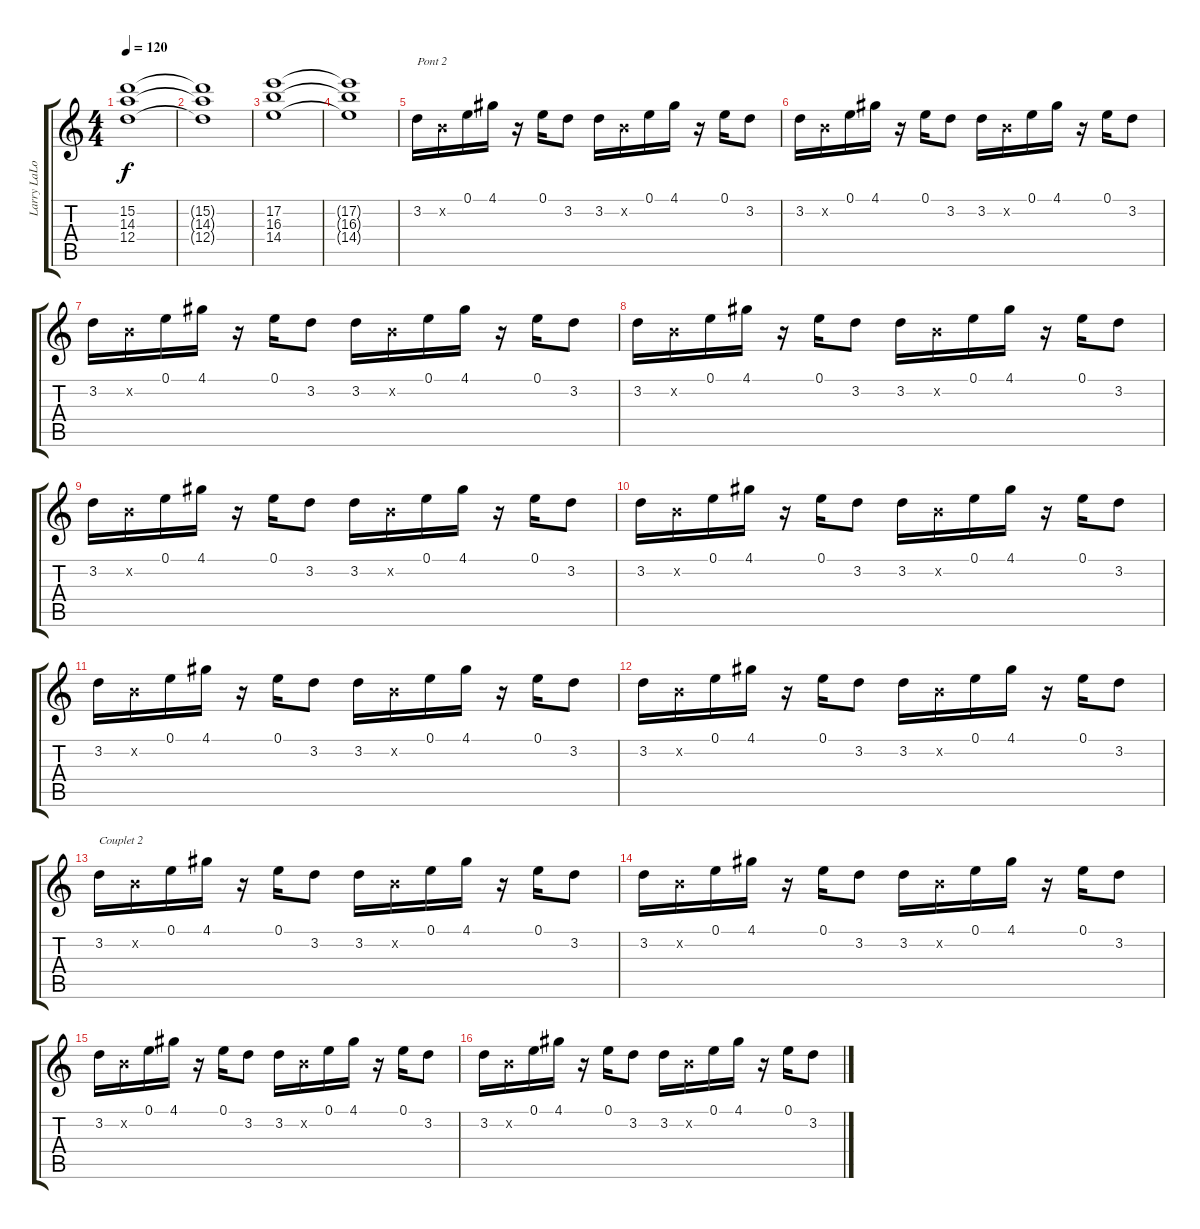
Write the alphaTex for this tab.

\track ("Larry LaLonde" "Larry LaLo") {instrument distortionguitar}
\staff {score tabs}
\tuning (E4 B3 G3 D3 A2 D2) {hide}
\ts (4 4)
\tempo 120
\clef g2
\ks c
(15.2 14.3 12.4).1{dy f} |
(15.2{t} 14.3{t} 12.4{t}).1 |
(17.2 16.3 14.4).1 |
(17.2{t} 16.3{t} 14.4{t}).1 |
3.2.16{txt "Pont 2"} 0.2{x}.16 0.1.16 4.1.16 r.16 0.1.16 3.2.8 3.2.16 0.2{x}.16 0.1.16 4.1.16 r.16 0.1.16 3.2.8 |
3.2.16 0.2{x}.16 0.1.16 4.1.16 r.16 0.1.16 3.2.8 3.2.16 0.2{x}.16 0.1.16 4.1.16 r.16 0.1.16 3.2.8 |
3.2.16 0.2{x}.16 0.1.16 4.1.16 r.16 0.1.16 3.2.8 3.2.16 0.2{x}.16 0.1.16 4.1.16 r.16 0.1.16 3.2.8 |
3.2.16 0.2{x}.16 0.1.16 4.1.16 r.16 0.1.16 3.2.8 3.2.16 0.2{x}.16 0.1.16 4.1.16 r.16 0.1.16 3.2.8 |
3.2.16 0.2{x}.16 0.1.16 4.1.16 r.16 0.1.16 3.2.8 3.2.16 0.2{x}.16 0.1.16 4.1.16 r.16 0.1.16 3.2.8 |
3.2.16 0.2{x}.16 0.1.16 4.1.16 r.16 0.1.16 3.2.8 3.2.16 0.2{x}.16 0.1.16 4.1.16 r.16 0.1.16 3.2.8 |
3.2.16 0.2{x}.16 0.1.16 4.1.16 r.16 0.1.16 3.2.8 3.2.16 0.2{x}.16 0.1.16 4.1.16 r.16 0.1.16 3.2.8 |
3.2.16 0.2{x}.16 0.1.16 4.1.16 r.16 0.1.16 3.2.8 3.2.16 0.2{x}.16 0.1.16 4.1.16 r.16 0.1.16 3.2.8 |
3.2.16{txt "Couplet 2"} 0.2{x}.16 0.1.16 4.1.16 r.16 0.1.16 3.2.8 3.2.16 0.2{x}.16 0.1.16 4.1.16 r.16 0.1.16 3.2.8 |
3.2.16 0.2{x}.16 0.1.16 4.1.16 r.16 0.1.16 3.2.8 3.2.16 0.2{x}.16 0.1.16 4.1.16 r.16 0.1.16 3.2.8 |
3.2.16 0.2{x}.16 0.1.16 4.1.16 r.16 0.1.16 3.2.8 3.2.16 0.2{x}.16 0.1.16 4.1.16 r.16 0.1.16 3.2.8 |
3.2.16 0.2{x}.16 0.1.16 4.1.16 r.16 0.1.16 3.2.8 3.2.16 0.2{x}.16 0.1.16 4.1.16 r.16 0.1.16 3.2.8
